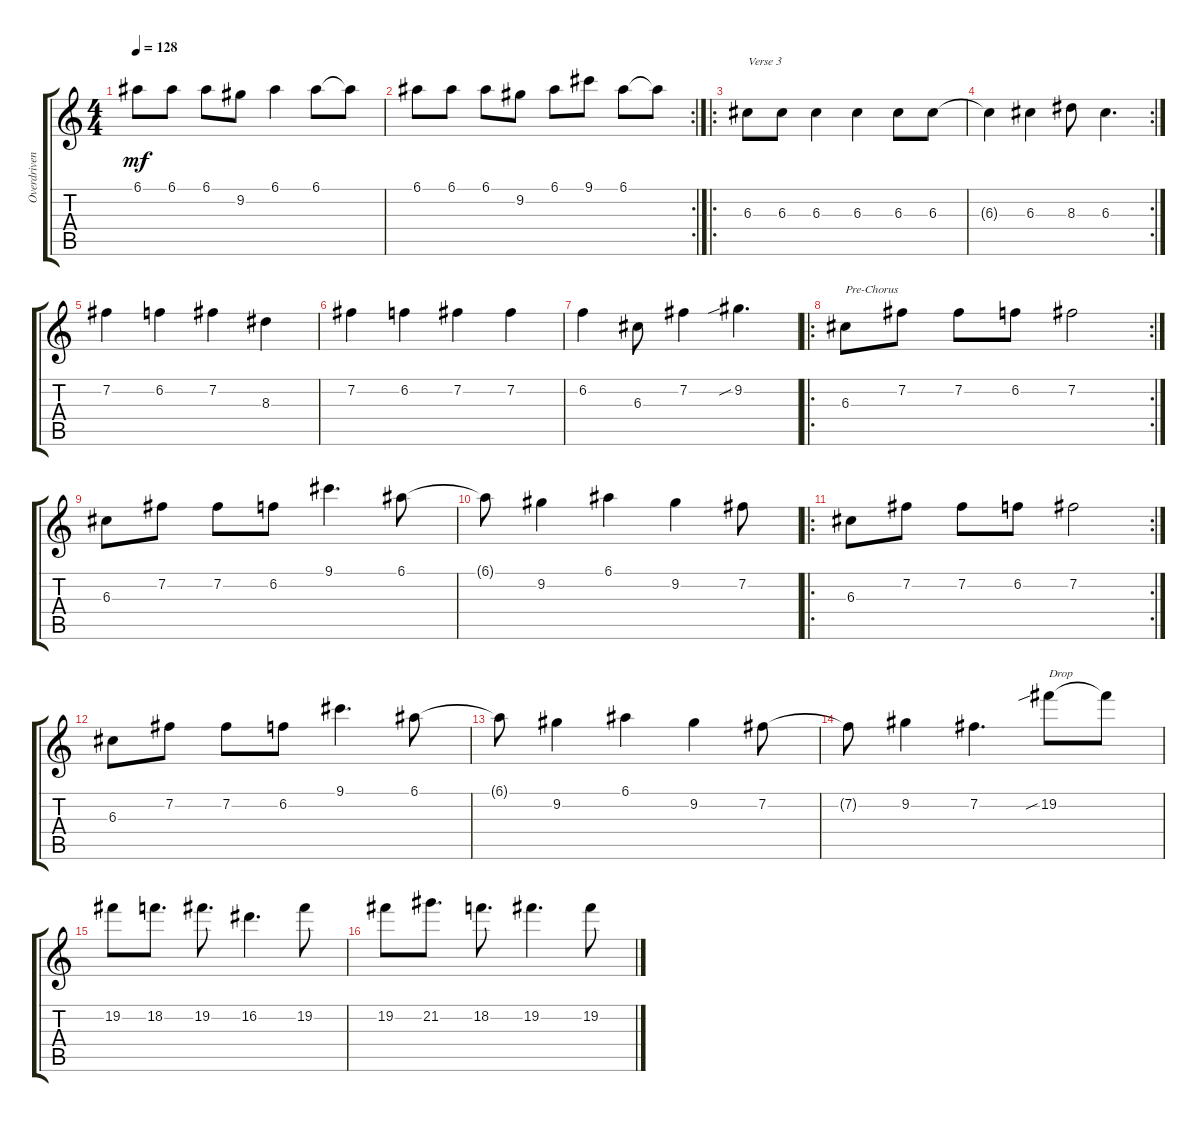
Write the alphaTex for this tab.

\track ("Overdriven Guitar" "Overdriven") {instrument overdrivenguitar}
\staff {score tabs}
\tuning (E4 B3 G3 D3 A2 E2) {hide}
\ts (4 4)
\tempo 128
\clef g2
\ks c
6.1.8{dy mf} 6.1.8 6.1.8 9.2.8 6.1.4 6.1.8 6.1{t}.8 |
\rc 2
6.1.8 6.1.8 6.1.8 9.2.8 6.1.8 9.1.8 6.1.8 6.1{t}.8 |
\ro
6.3.8{txt "Verse 3"} 6.3.8 6.3.4 6.3.4 6.3.8 6.3.8 |
\rc 2
6.3{t}.4 6.3.4 8.3.8 6.3.4{d} |
7.2.4 6.2.4 7.2.4 8.3.4 |
7.2.4 6.2.4 7.2.4 7.2.4 |
6.2.4 6.3.8 7.2.4 9.2{sib}.4{d} |
\ro
\rc 2
6.3.8{txt "Pre-Chorus"} 7.2.8 7.2.8 6.2.8 7.2.2 |
6.3.8 7.2.8 7.2.8 6.2.8 9.1.4{d} 6.1.8 |
6.1{t}.8 9.2.4 6.1.4 9.2.4 7.2.8 |
\ro
\rc 2
6.3.8 7.2.8 7.2.8 6.2.8 7.2.2 |
6.3.8 7.2.8 7.2.8 6.2.8 9.1.4{d} 6.1.8 |
6.1{t}.8 9.2.4 6.1.4 9.2.4 7.2.8 |
7.2{t}.8 9.2.4 7.2.4{d} 19.2{sib}.8{txt "Drop"} 19.2{t}.8 |
19.2.8 18.2.8{d} 19.2.8{d} 16.2.4{d} 19.2.8 |
19.2.8 21.2.8{d} 18.2.8{d} 19.2.4{d} 19.2.8
